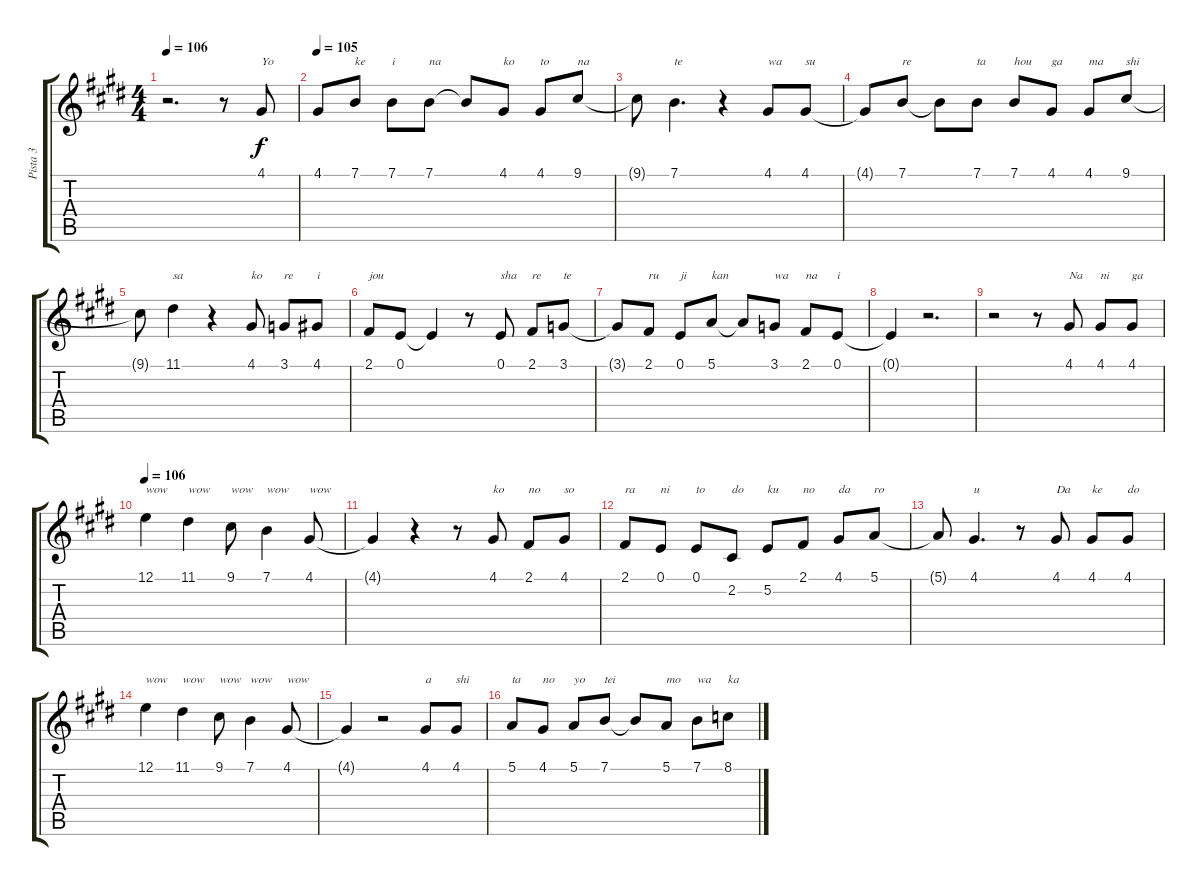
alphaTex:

\track ("Pista 3" "Pista 3") {instrument flute}
\staff {score tabs}
\tuning (E4 B3 G3 D3 A2 E2) {hide}
\ts (4 4)
\tempo 106
\clef g2
\ks e
r.2{d dy f} r.8 4.1.8{txt "Yo"} |
\tempo 105
4.1.8 7.1.8{txt "ke"} 7.1.8{txt "i"} 7.1.8{txt "na"} 7.1{t}.8 4.1.8{txt "ko"} 4.1.8{txt "to"} 9.1.8{txt "na"} |
9.1{t}.8 7.1.4{d txt "te"} r.4 4.1.8{txt "wa"} 4.1.8{txt "su"} |
4.1{t}.8 7.1.8{txt "re"} 7.1{t}.8 7.1.8{txt "ta"} 7.1.8{txt "hou"} 4.1.8{txt "ga"} 4.1.8{txt "ma"} 9.1.8{txt "shi"} |
9.1{t}.8 11.1.4{txt "sa"} r.4 4.1.8{txt "ko"} 3.1.8{txt "re"} 4.1.8{txt "i"} |
2.1.8{txt "jou"} 0.1.8 0.1{t}.4 r.8 0.1.8{txt "sha"} 2.1.8{txt "re"} 3.1.8{txt "te"} |
3.1{t}.8 2.1.8{txt "ru"} 0.1.8{txt "ji"} 5.1.8{txt "kan"} 5.1{t}.8 3.1.8{txt "wa"} 2.1.8{txt "na"} 0.1.8{txt "i"} |
0.1{t}.4 r.2{d} |
r.2 r.8 4.1.8{txt "Na"} 4.1.8{txt "ni"} 4.1.8{txt "ga"} |
\tempo 106
12.1.4{txt "wow"} 11.1.4{txt "wow"} 9.1.8{txt "wow"} 7.1.4{txt "wow"} 4.1.8{txt "wow"} |
4.1{t}.4 r.4 r.8 4.1.8{txt "ko"} 2.1.8{txt "no"} 4.1.8{txt "so"} |
2.1.8{txt "ra"} 0.1.8{txt "ni"} 0.1.8{txt "to"} 2.2.8{txt "do"} 5.2.8{txt "ku"} 2.1.8{txt "no"} 4.1.8{txt "da"} 5.1.8{txt "ro"} |
5.1{t}.8 4.1.4{d txt "u"} r.8 4.1.8{txt "Da"} 4.1.8{txt "ke"} 4.1.8{txt "do"} |
12.1.4{txt "wow"} 11.1.4{txt "wow"} 9.1.8{txt "wow"} 7.1.4{txt "wow"} 4.1.8{txt "wow"} |
4.1{t}.4 r.2 4.1.8{txt "a"} 4.1.8{txt "shi"} |
5.1.8{txt "ta"} 4.1.8{txt "no"} 5.1.8{txt "yo"} 7.1.8{txt "tei"} 7.1{t}.8 5.1.8{txt "mo"} 7.1.8{txt "wa"} 8.1.8{txt "ka"}
